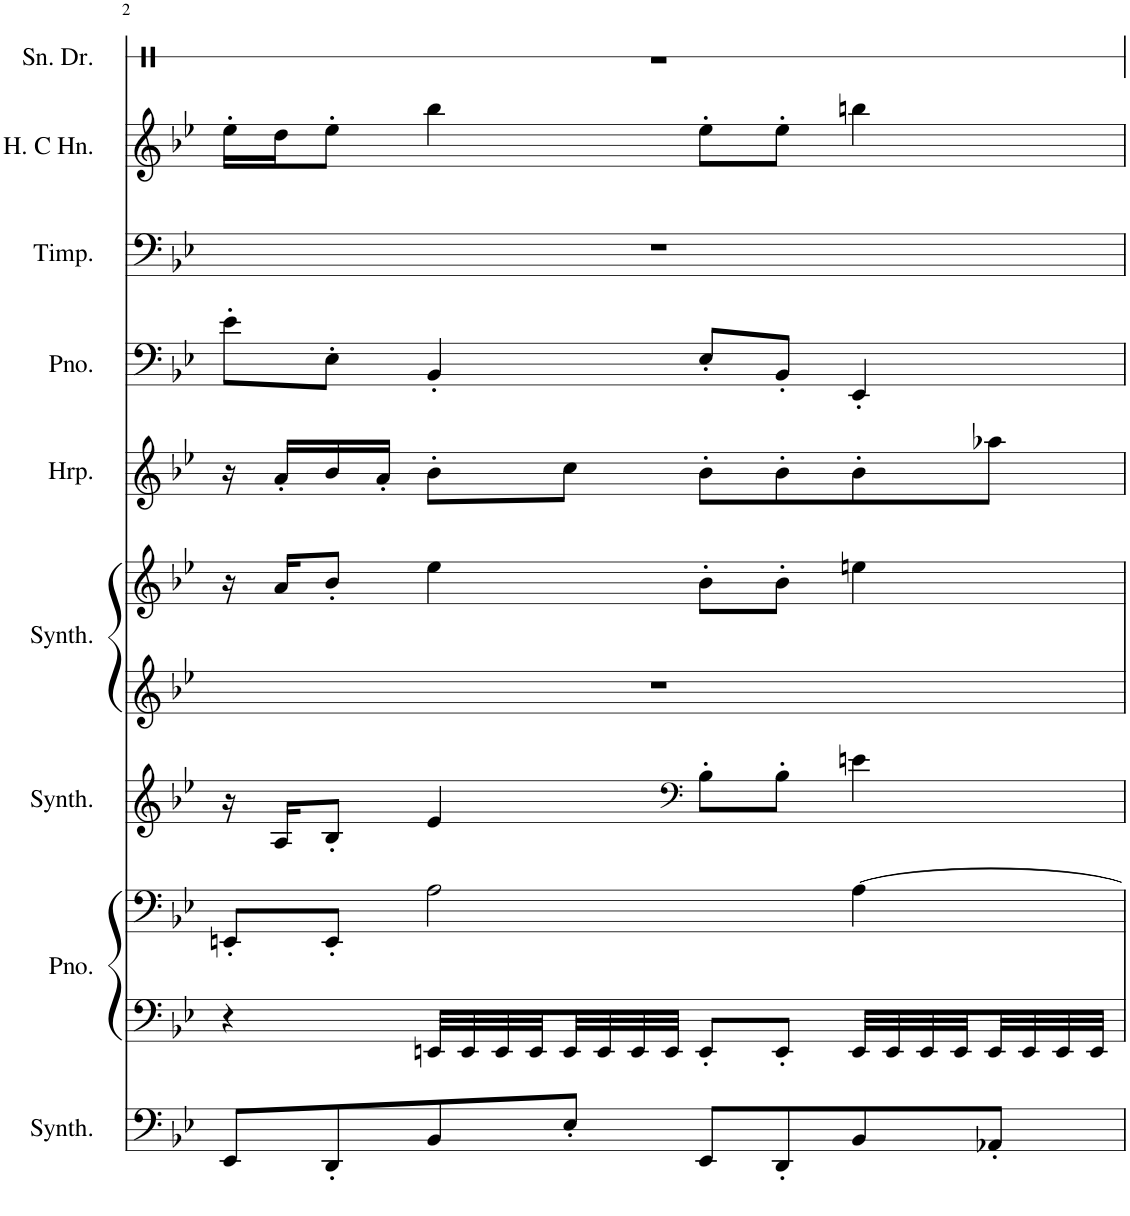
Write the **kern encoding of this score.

**kern	**kern	**kern	**kern	**kern	**kern	**kern	**kern	**kern	**kern	**kern
*part9	*part8	*part8	*part7	*part6	*part6	*part5	*part4	*part3	*part2	*part1
*staff11	*staff10	*staff9	*staff8	*staff7	*staff6	*staff5	*staff4	*staff3	*staff2	*staff1
*I"Saw Synthesizer	*I"Piano	*	*I"Effect Synthesizer	*I"Square Synthesizer	*	*I"Harp	*I"Piano	*I"Timpani	*I"High C Horn	*I"Snare Drum
*I'Synth.	*I'Pno.	*	*I'Synth.	*I'Synth.	*	*I'Hrp.	*I'Pno.	*I'Timp.	*I'H. C Hn.	*I'Sn. Dr.
!!LO:PB:g=z
*clefF4	*clefF4	*clefF4	*clefG2	*clefG2	*clefG2	*clefG2	*clefF4	*clefF4	*clefG2	*clefX
*	*	*	*	*	*	*	*	*	*Trd7c12	*
*k[b-e-]	*k[b-e-]	*k[b-e-]	*k[b-e-]	*k[b-e-]	*k[b-e-]	*k[b-e-]	*k[b-e-]	*k[b-e-]	*k[b-e-]	*k[b-e-]
*M4/4	*M4/4	*M4/4	*M4/4	*M4/4	*M4/4	*M4/4	*M4/4	*M4/4	*M4/4	*M4/4
=2	=2	=2	=2	=2	=2	=2	=2	=2	=2	=2
8EE-/L	4r	8EEn'/L	16r	1r	16r	16r	8e-'\L	1r	16ee-'\LL	1r
.	.	.	16A/KL	.	16a/KL	16a'/LL	.	.	16dd\J	.
8DD'/	.	8EE'/J	8B-'/J	.	8b-'/J	16b-/	8E-'\J	.	8ee-'\J	.
.	.	.	.	.	.	16a'/JJ	.	.	.	.
8BB-/	32EEn/LLL	2A\	4e-/	.	4ee-\	8b-'\L	4BB-'/	.	4bb-\	.
.	32EE/	.	.	.	.	.	.	.	.	.
.	32EE/	.	.	.	.	.	.	.	.	.
.	32EE/	.	.	.	.	.	.	.	.	.
8E-'/J	32EE/	.	.	.	.	8cc\J	.	.	.	.
.	32EE/	.	.	.	.	.	.	.	.	.
.	32EE/	.	.	.	.	.	.	.	.	.
.	32EE/JJJ	.	.	.	.	.	.	.	.	.
*	*	*	*clefF4	*	*	*	*	*	*	*
8EE-/L	8EE'/L	.	8B-'\L	.	8b-'\L	8b-'\L	8E-'/L	.	8ee-'\L	.
8DD'/	8EE'/J	.	8B-'\J	.	8b-'\J	8b-'\	8BB-'/J	.	8ee-'\J	.
8BB-/	32EE/LLL	[4A\	4en\	.	4een\	8b-'\	4EE-'/	.	4bbn\	.
.	32EE/	.	.	.	.	.	.	.	.	.
.	32EE/	.	.	.	.	.	.	.	.	.
.	32EE/	.	.	.	.	.	.	.	.	.
8AA-X'/J	32EE/	.	.	.	.	8aa-X\J	.	.	.	.
.	32EE/	.	.	.	.	.	.	.	.	.
.	32EE/	.	.	.	.	.	.	.	.	.
.	32EE/JJJ	.	.	.	.	.	.	.	.	.
=	=	=	=	=	=	=	=	=	=	=
*-	*-	*-	*-	*-	*-	*-	*-	*-	*-	*-
